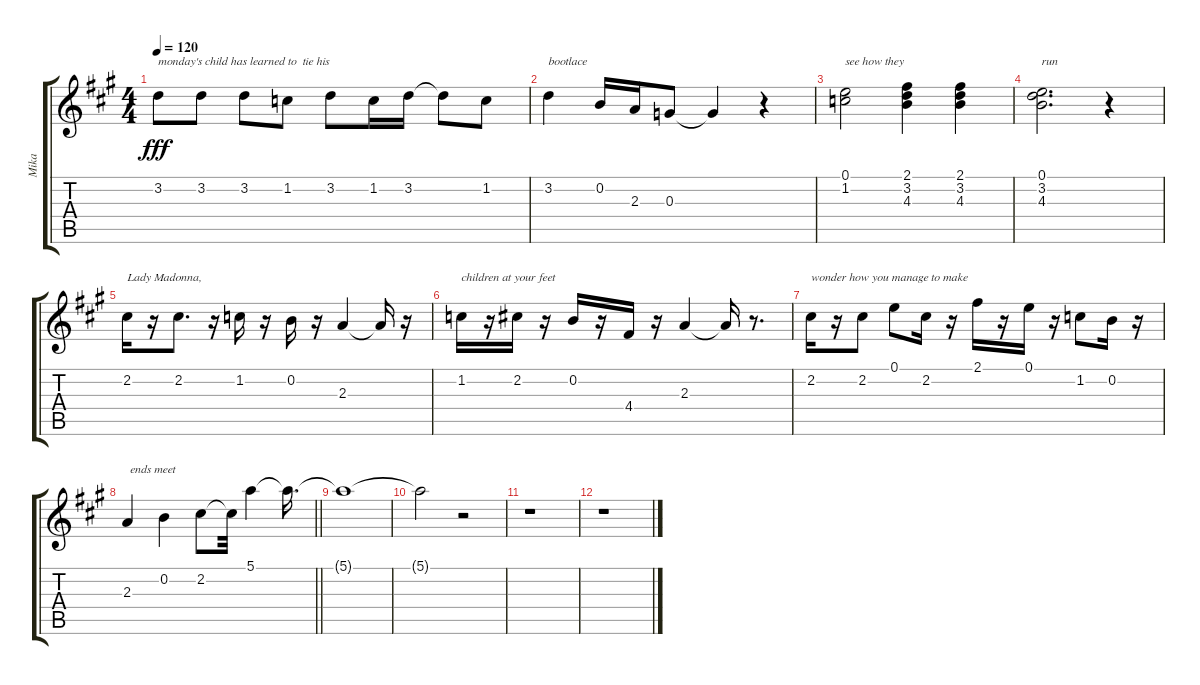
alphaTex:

\track ("Mika" "Mika") {instrument electricguitarjazz}
\staff {score tabs}
\tuning (E4 B3 G3 D3 A2 E2) {hide}
\ts (4 4)
\tempo 120
\clef g2
\ks a
3.2.8{txt "monday's child has learned to  tie his " dy fff} 3.2.8 3.2.8 1.2.8 3.2.8 1.2.16 3.2.16 3.2{t}.8 1.2.8 |
3.2.4{txt "bootlace"} 0.2.16 2.3.16 0.3.8 0.3{t}.4 r.4 |
(0.1 1.2).2{txt "see how they"} (2.1 3.2 4.3).4 (2.1 3.2 4.3).4 |
(0.1 3.2 4.3).2{d txt "run"} r.4 |
2.2.16{txt "Lady Madonna, "} r.16 2.2.8{d} r.16 1.2.16 r.16 0.2.16 r.16 2.3.4 2.3{t}.16 r.16 |
1.2.16{txt "children at your feet"} r.16 2.2.16 r.16 0.2.16 r.16 4.4.16 r.16 2.3.4 2.3{t}.16 r.8{d} |
2.2.16{txt "wonder how you manage to make"} r.16 2.2.8 0.1.8 2.2.16 r.16 2.1.16 r.16 0.1.16 r.16 1.2.8 0.2.16 r.16 |
\barLineRight lightlight
2.3.4{txt " ends meet"} 0.2.4 2.2.8 2.2{t}.32 5.1.4 5.1{t}.16{d} |
5.1{t}.1 |
5.1{t}.2 r.2 |
r.1 |
r.1
